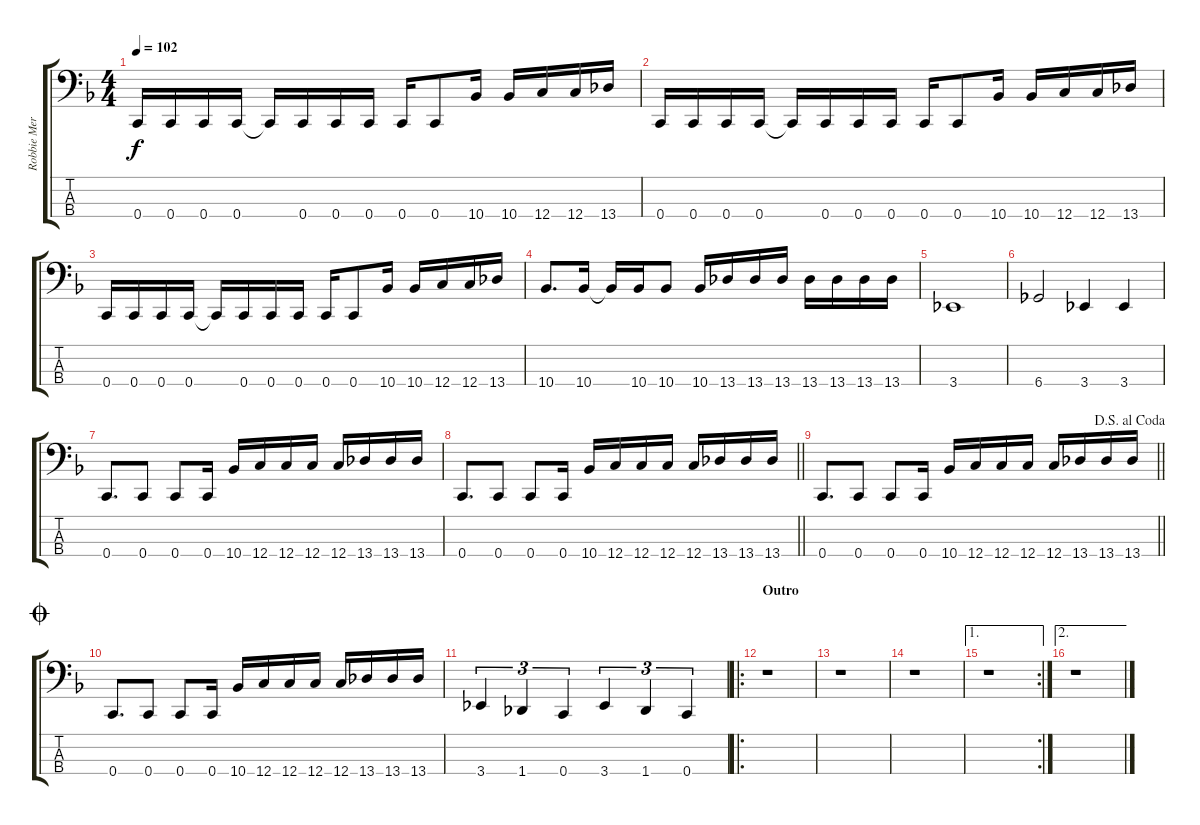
\track ("Robbie Merrill" "Robbie Mer") {instrument electricbassfinger}
\staff {score tabs}
\tuning (F2 C2 G1 C1) {hide}
\ts (4 4)
\tempo 102
\clef f4
\ks f
0.4.16{dy f} 0.4.16 0.4.16 0.4.16 0.4{t}.16 0.4.16 0.4.16 0.4.16 0.4.16 0.4.8 10.4.16 10.4.16 12.4.16 12.4.16 13.4.16 |
0.4.16 0.4.16 0.4.16 0.4.16 0.4{t}.16 0.4.16 0.4.16 0.4.16 0.4.16 0.4.8 10.4.16 10.4.16 12.4.16 12.4.16 13.4.16 |
0.4.16 0.4.16 0.4.16 0.4.16 0.4{t}.16 0.4.16 0.4.16 0.4.16 0.4.16 0.4.8 10.4.16 10.4.16 12.4.16 12.4.16 13.4.16 |
10.4.8{d} 10.4.16 10.4{t}.16 10.4.16 10.4.8 10.4.16 13.4.16 13.4.16 13.4.16 13.4.16 13.4.16 13.4.16 13.4.16 |
3.4.1 |
6.4.2 3.4.4 3.4.4 |
0.4.8{d} 0.4.8 0.4.8 0.4.16 10.4.16 12.4.16 12.4.16 12.4.16 12.4.16 13.4.16 13.4.16 13.4.16 |
\barLineRight lightlight
0.4.8{d} 0.4.8 0.4.8 0.4.16 10.4.16 12.4.16 12.4.16 12.4.16 12.4.16 13.4.16 13.4.16 13.4.16 |
\jump dalsegnoalcoda
\barLineRight lightlight
0.4.8{d} 0.4.8 0.4.8 0.4.16 10.4.16 12.4.16 12.4.16 12.4.16 12.4.16 13.4.16 13.4.16 13.4.16 |
\jump coda
0.4.8{d} 0.4.8 0.4.8 0.4.16 10.4.16 12.4.16 12.4.16 12.4.16 12.4.16 13.4.16 13.4.16 13.4.16 |
3.4.4{tu (3 2)} 1.4.4{tu (3 2)} 0.4.4{tu (3 2)} 3.4.4{tu (3 2)} 1.4.4{tu (3 2)} 0.4.4{tu (3 2)} |
\ro
\section ("" "Outro")
r.1 |
r.1 |
r.1 |
\ae 1
\rc 2
r.1 |
\ae 2
r.1
